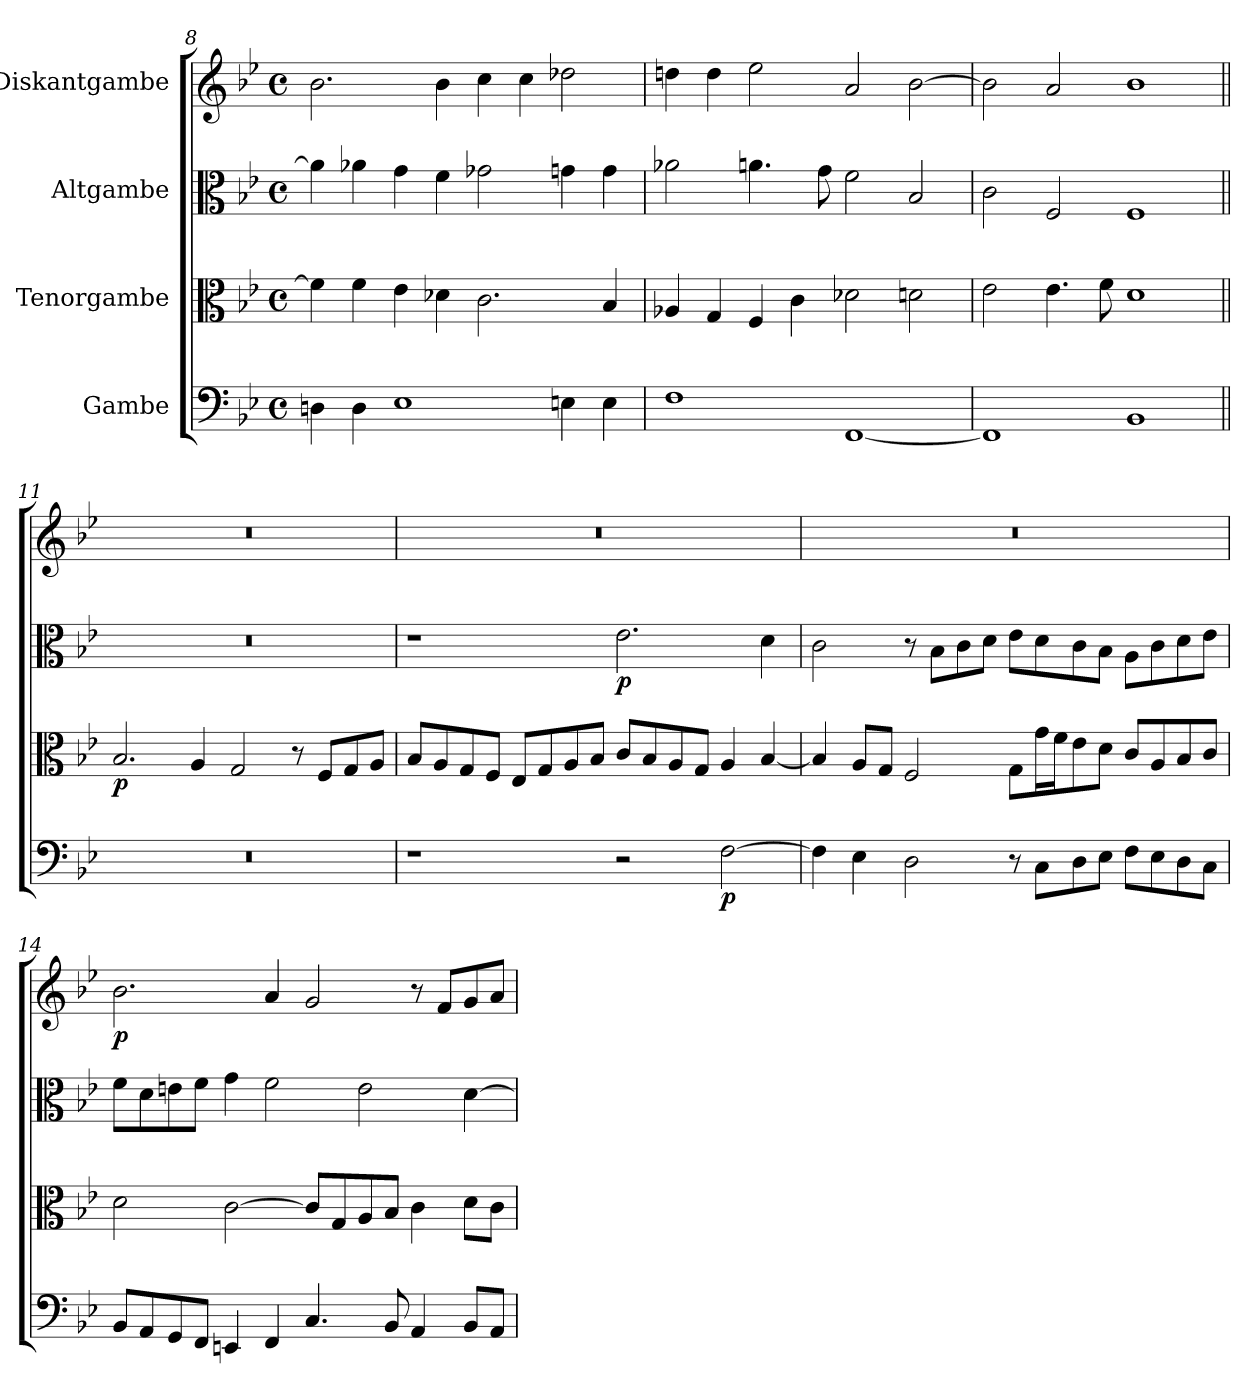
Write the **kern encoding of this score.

**kern	**dynam	**kern	**dynam	**kern	**dynam	**kern	**dynam
*part4	*part4	*part3	*part3	*part2	*part2	*part1	*part1
*staff4	*staff4	*staff3	*staff3	*staff2	*staff2	*staff1	*staff1
*I"Gambe	*	*I"Tenorgambe	*	*I"Altgambe	*	*I"Diskantgambe	*
*clefF4	*	*clefC3	*	*clefC3	*	*clefG2	*
*k[b-e-]	*	*k[b-e-]	*	*k[b-e-]	*	*k[b-e-]	*
*M4/2	*	*M4/2	*	*M4/2	*	*M4/2	*
*met(c)	*	*met(c)	*	*met(c)	*	*met(c)	*
=8	=8	=8	=8	=8	=8	=8	=8
4Dn\	.	4f\]	.	4a-\]	.	2.b-\	.
4D\	.	4f\	.	4a-i\	.	.	.
1E-	.	4e-\	.	4g\	.	.	.
.	.	4d-X\	.	4f\	.	4b-\	.
.	.	2.c\	.	2g-X\	.	4cc\	.
.	.	.	.	.	.	4cc\	.
4En\	.	.	.	4gn\	.	2dd-X\	.
4E\	.	4B-/	.	4g\	.	.	.
=9	=9	=9	=9	=9	=9	=9	=9
1F	.	4A-X/	.	2a-X\	.	4ddn\	.
.	.	4G/	.	.	.	4dd\	.
.	.	4F/	.	4.an\	.	2ee-\	.
.	.	4c\	.	.	.	.	.
.	.	.	.	8g\	.	.	.
[1FF	.	2d-X\	.	2f\	.	2a/	.
.	.	2dn\	.	2B-/	.	[2b-\	.
=10	=10	=10	=10	=10	=10	=10	=10
1FF]	.	2e-\	.	2c\	.	2b-\]	.
.	.	4.e-\	.	2F/	.	2a/	.
.	.	8f\	.	.	.	.	.
1BB-	.	1d	.	1F	.	1b-	.
=11||	=11||	=11||	=11||	=11||	=11||	=11||	=11||
*	*	*	*	*	*	*MM156	*
!	!	!	!LO:DY:b	!	!	!	!
0r	.	2.B-/	p	0r	.	0r	.
.	.	4A/	.	.	.	.	.
.	.	2G/	.	.	.	.	.
.	.	8r	.	.	.	.	.
.	.	8F/L	.	.	.	.	.
.	.	8G/	.	.	.	.	.
.	.	8A/J	.	.	.	.	.
=12	=12	=12	=12	=12	=12	=12	=12
1r	.	8B-/L	.	1r	.	0r	.
.	.	8A/	.	.	.	.	.
.	.	8G/	.	.	.	.	.
.	.	8F/J	.	.	.	.	.
.	.	8E-/L	.	.	.	.	.
.	.	8G/	.	.	.	.	.
.	.	8A/	.	.	.	.	.
.	.	8B-/J	.	.	.	.	.
!	!	!	!	!	!LO:DY:b	!	!
2r	.	8c/L	.	2.e-\	p	.	.
.	.	8B-/	.	.	.	.	.
.	.	8A/	.	.	.	.	.
.	.	8G/J	.	.	.	.	.
!	!LO:DY:b	!	!	!	!	!	!
[2F\	p	4A/	.	.	.	.	.
.	.	[4B-/	.	4d\	.	.	.
!!LO:LB:g=z
=13	=13	=13	=13	=13	=13	=13	=13
4F\]	.	4B-/]	.	2c\	.	0r	.
4E-\	.	8A/L	.	.	.	.	.
.	.	8G/J	.	.	.	.	.
2D\	.	2F/	.	8r	.	.	.
.	.	.	.	8B-\L	.	.	.
.	.	.	.	8c\	.	.	.
.	.	.	.	8d\J	.	.	.
8r	.	8G\L	.	8e-\L	.	.	.
8C\L	.	16g\L	.	8d\	.	.	.
.	.	16f\J	.	.	.	.	.
8D\	.	8e-\	.	8c\	.	.	.
8E-\J	.	8d\J	.	8B-\J	.	.	.
8F\L	.	8c/L	.	8A\L	.	.	.
8E-\	.	8A/	.	8c\	.	.	.
8D\	.	8B-/	.	8d\	.	.	.
8C\J	.	8c/J	.	8e-\J	.	.	.
=14	=14	=14	=14	=14	=14	=14	=14
!	!	!	!	!	!	!	!LO:DY:b
8BB-/L	.	2d\	.	8f\L	.	2.b-\	p
8AA/	.	.	.	8d\	.	.	.
8GG/	.	.	.	8en\	.	.	.
8FF/J	.	.	.	8f\J	.	.	.
4EEn/	.	[2c\	.	4g\	.	.	.
4FF/	.	.	.	2f\	.	4a/	.
4.C/	.	8c/L]	.	.	.	2g/	.
.	.	8G/	.	.	.	.	.
.	.	8A/	.	2e\	.	.	.
8BB-/	.	8B-/J	.	.	.	.	.
4AA/	.	4c\	.	.	.	8r	.
.	.	.	.	.	.	8f/L	.
8BB-/L	.	8d\L	.	[4d\	.	8g/	.
8AA/J	.	8c\J	.	.	.	8a/J	.
=	=	=	=	=	=	=	=
*-	*-	*-	*-	*-	*-	*-	*-
